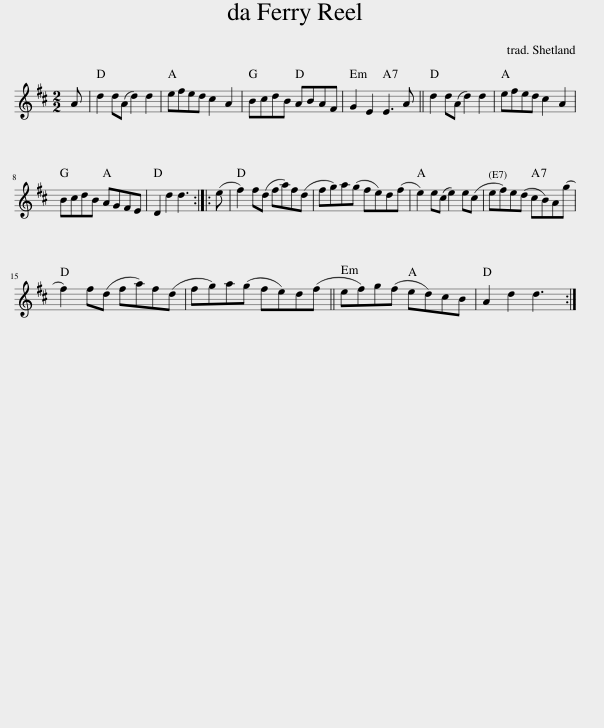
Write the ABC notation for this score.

X:1
L:1/8
M:2/2
I:linebreak $
K:D
V:1 treble
V:1
 A | d2 d(A d2) d2 | efed c2 A2 | BcdB ABAF | G2 E2 E3 A || %5
 d2 d(A d2) d2 | efed c2 A2 |$ BcdB AGFE | D2 d2 d3 :: (e | %10
 f2) f(d fa)f(d | fg)a(g fe)d(f | e2) e(c e2) e(c | ef)e(d cB)A(g |$ f2) f(d fa)f(d | %15
 fg)a(g fe)d(f || ef)g(f ed)cB | A2 d2 d3 :| %18
